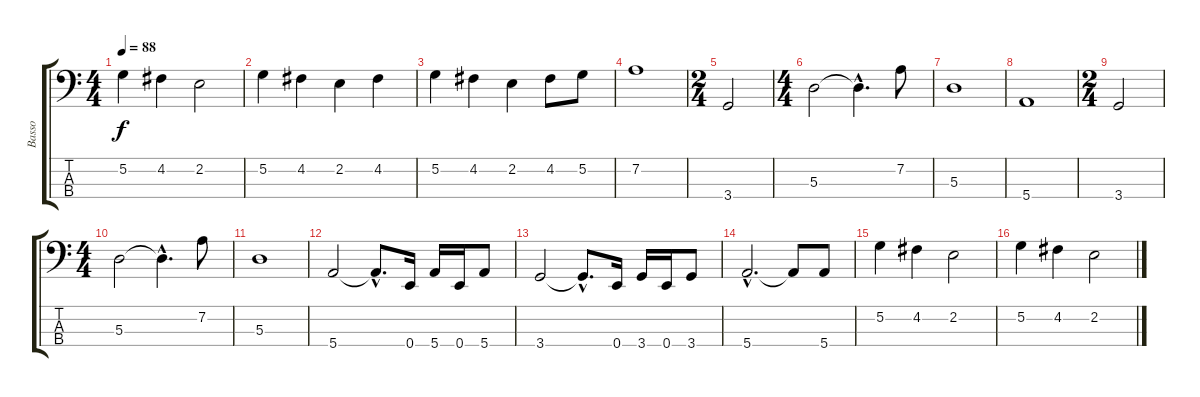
\track ("Basso" "Basso") {instrument electricbasspick}
\staff {score tabs}
\tuning (G2 D2 A1 E1) {hide}
\ts (4 4)
\tempo 88
\clef f4
\ks c
5.2.4{dy f} 4.2.4 2.2.2 |
5.2.4 4.2.4 2.2.4 4.2.4 |
5.2.4 4.2.4 2.2.4 4.2.8 5.2.8 |
7.2.1 |
\ts (2 4)
3.4.2 |
\ts (4 4)
5.3.2 5.3{hac t}.4{d} 7.2.8 |
5.3.1 |
5.4.1 |
\ts (2 4)
3.4.2 |
\ts (4 4)
5.3.2 5.3{hac t}.4{d} 7.2.8 |
5.3.1 |
5.4.2 5.4{hac t}.8{d} 0.4.16 5.4.16 0.4.16 5.4.8 |
3.4.2 3.4{hac t}.8{d} 0.4.16 3.4.16 0.4.16 3.4.8 |
5.4{hac}.2{d} 5.4{t}.8 5.4.8 |
5.2.4 4.2.4 2.2.2 |
5.2.4 4.2.4 2.2.2
